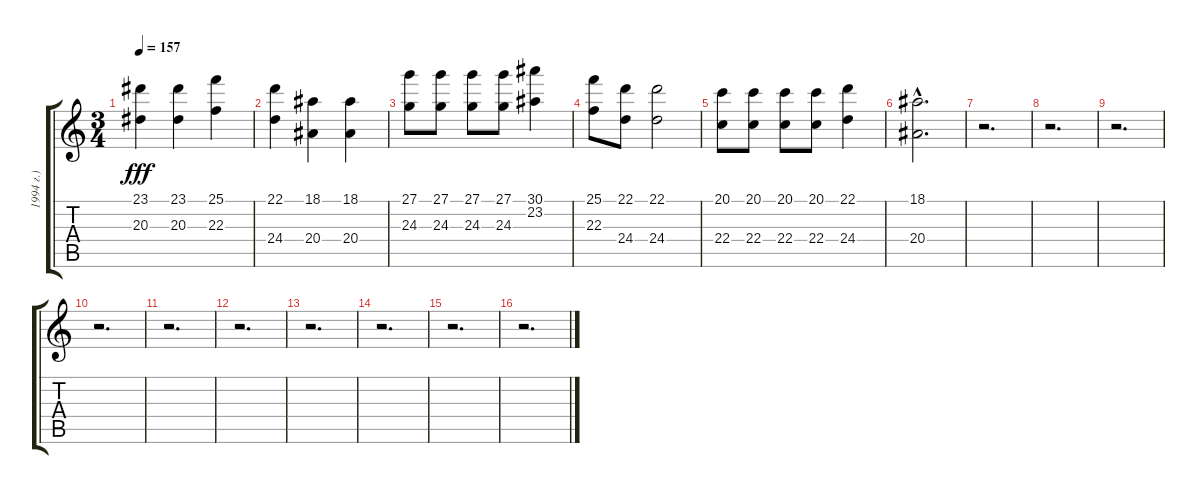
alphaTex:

\track ("1994 г.)" "1994 г.)") {instrument whistle}
\staff {score tabs}
\tuning (E4 B3 G3 D3 A2 E2) {hide}
\ts (3 4)
\tempo 157
\clef g2
\ks c
(23.1 20.3).4{dy fff} (23.1 20.3).4 (25.1 22.3).4 |
(22.1 24.4).4 (18.1 20.4).4 (18.1 20.4).4 |
(27.1 24.3).8 (27.1 24.3).8 (27.1 24.3).8 (27.1 24.3).8 (30.1 23.2).4 |
(25.1 22.3).8 (22.1 24.4).8 (22.1 24.4).2 |
(20.1 22.4).8 (20.1 22.4).8 (20.1 22.4).8 (20.1 22.4).8 (22.1 24.4).4 |
(18.1{hac} 20.4{hac}).2{d} |
r.2{d} |
r.2{d} |
r.2{d} |
r.2{d} |
r.2{d} |
r.2{d} |
r.2{d} |
r.2{d} |
r.2{d} |
r.2{d}
